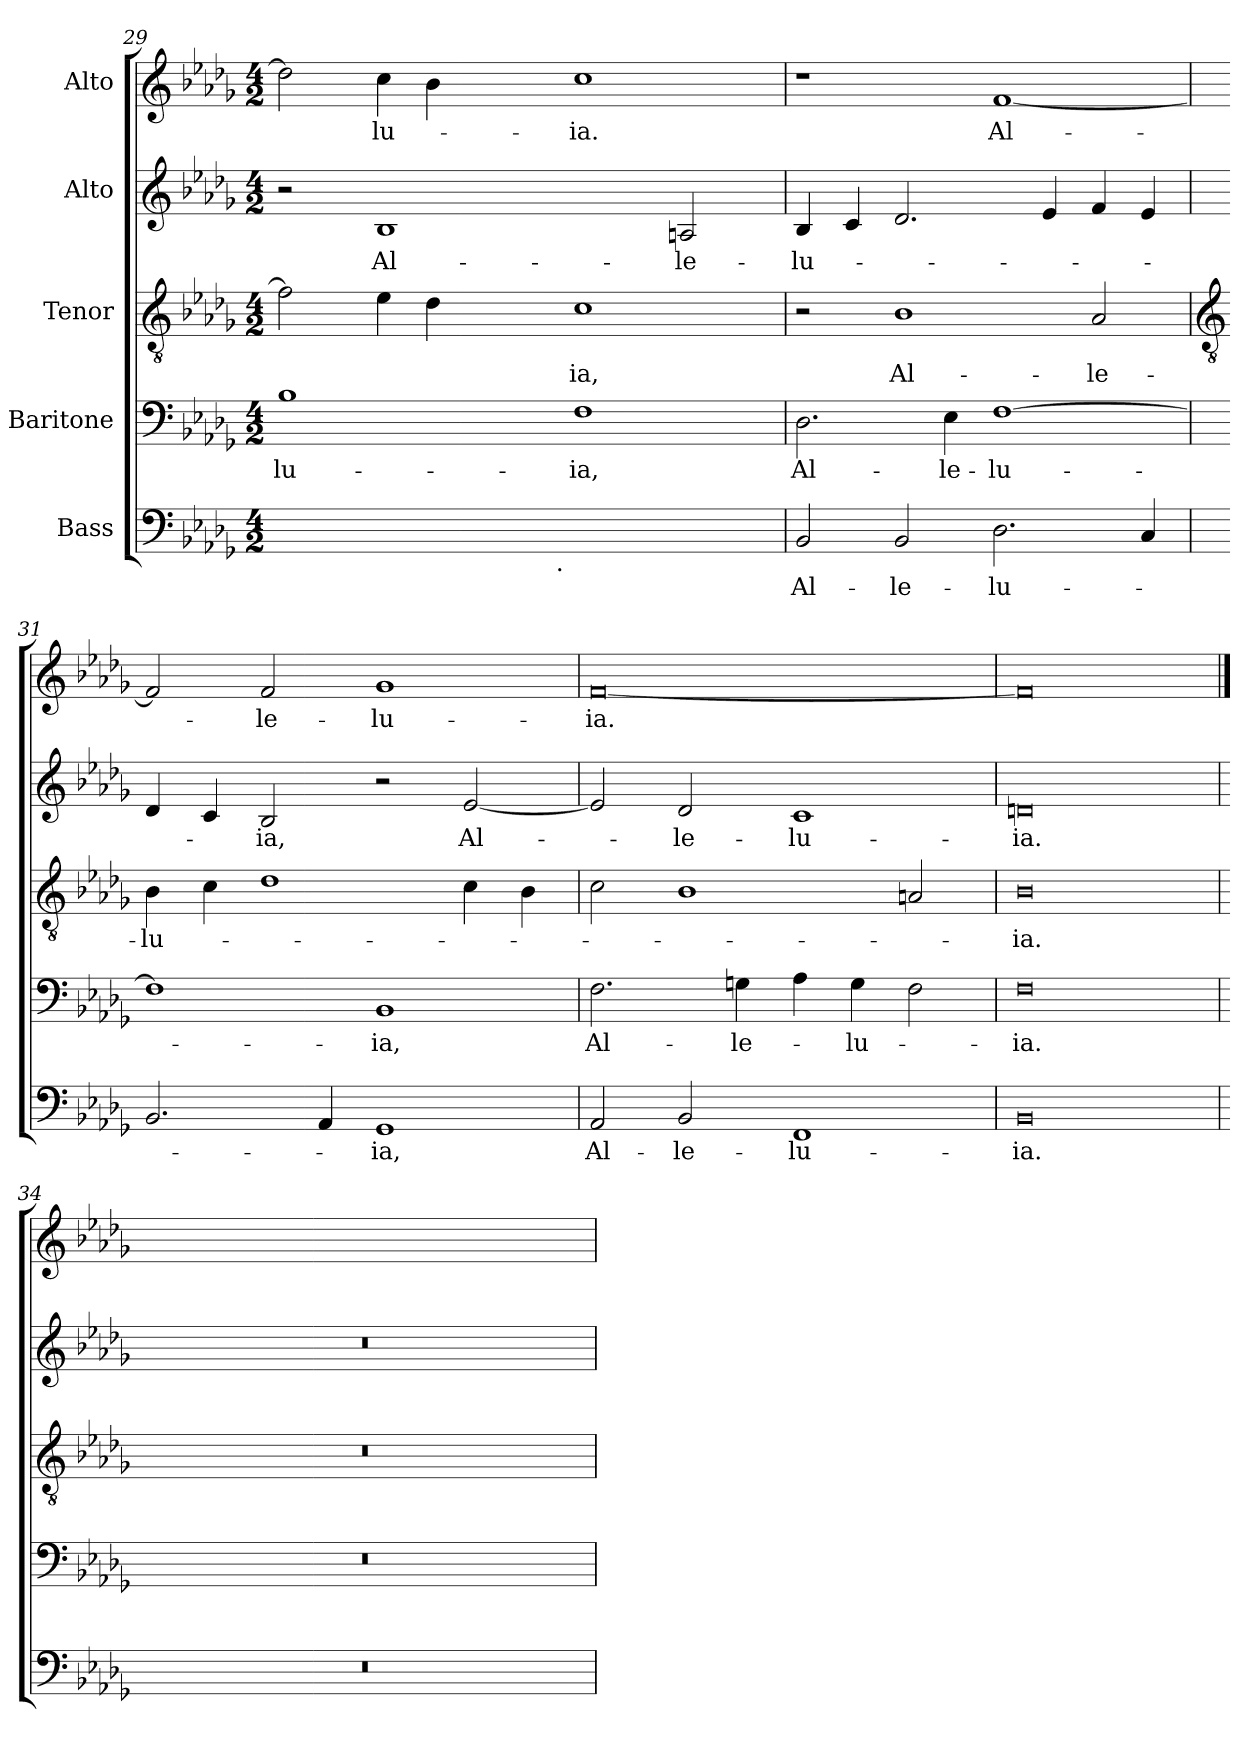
**kern	**text	**kern	**text	**kern	**text	**kern	**text	**kern	**text
*part5	*part5	*part4	*part4	*part3	*part3	*part2	*part2	*part1	*part1
*staff5	*staff5	*staff4	*staff4	*staff3	*staff3	*staff2	*staff2	*staff1	*staff1
*I"Bass	*	*I"Baritone	*	*I"Tenor	*	*I"Alto	*	*I"Alto	*
!!LO:LB:g=z
*clefF4	*	*clefF4	*	*clefGv2	*	*clefG2	*	*clefG2	*
*k[b-e-a-d-g-]	*	*k[b-e-a-d-g-]	*	*k[b-e-a-d-g-]	*	*k[b-e-a-d-g-]	*	*k[b-e-a-d-g-]	*
*D-:	*	*D-:	*	*D-:	*	*D-:	*	*D-:	*
*M4/2	*	*M4/2	*	*M4/2	*	*M4/2	*	*M4/2	*
=29	=29	=29	=29	=29	=29	=29	=29	=29	=29
!	!	!	!LO:LY:b	!	!	!	!	!	!
4ryy	.	1B-	-lu-	2f\]	.	2r	.	2dd-\]	.
4ryy	.	.	.	.	.	.	.	.	.
!	!	!	!	!	!	!	!LO:LY:b	!	!LO:LY:b
4ryy	.	.	.	4e-\	.	1B-	Al-	4cc\	-lu-
64ryy	.	.	.	4d-\	.	.	.	4b-\	.
64ryy	.	.	.	.	.	.	.	.	.
64ryy	.	.	.	.	.	.	.	.	.
64ryy	.	.	.	.	.	.	.	.	.
64ryy	.	.	.	.	.	.	.	.	.
64ryy	.	.	.	.	.	.	.	.	.
64ryy	.	.	.	.	.	.	.	.	.
64ryy	.	.	.	.	.	.	.	.	.
64ryy	.	.	.	.	.	.	.	.	.
64ryy	.	.	.	.	.	.	.	.	.
64ryy	.	.	.	.	.	.	.	.	.
64ryy	.	.	.	.	.	.	.	.	.
64ryy	.	.	.	.	.	.	.	.	.
64ryy	.	.	.	.	.	.	.	.	.
!LO:TX:b:t=.	!	!	!	!	!	!	!	!	!
64ryy	.	.	.	.	.	.	.	.	.
4ryy	.	.	.	.	.	.	.	.	.
!	!	!	!LO:LY:b	!	!LO:LY:b	!	!	!	!LO:LY:b
.	.	1F	-ia,	1c	-ia,	.	.	1cc	-ia.
4ryy	.	.	.	.	.	.	.	.	.
4ryy	.	.	.	.	.	.	.	.	.
!	!	!	!	!	!	!	!LO:LY:b	!	!
.	.	.	.	.	.	2An/	-le-	.	.
4ryy	.	.	.	.	.	.	.	.	.
64ryy	.	.	.	.	.	.	.	.	.
=30	=30	=30	=30	=30	=30	=30	=30	=30	=30
!	!LO:LY:b	!	!LO:LY:b	!	!	!	!LO:LY:b	!	!
2BB-/	Al-	2.D-\	Al-	2r	.	4B-/	-lu-	1r	.
.	.	.	.	.	.	4c/	.	.	.
!	!LO:LY:b	!	!	!	!LO:LY:b	!	!	!	!
2BB-/	-le-	.	.	1B-	Al-	2.d-/	.	.	.
!	!	!	!LO:LY:b	!	!	!	!	!	!
.	.	4E-\	-le-	.	.	.	.	.	.
!	!LO:LY:b	!	!LO:LY:b	!	!	!	!	!	!LO:LY:b
2.D-\	-lu-	[1F	-lu-	.	.	.	.	[1f	Al-
.	.	.	.	.	.	4e-/	.	.	.
!	!	!	!	!	!LO:LY:b	!	!	!	!
.	.	.	.	2A-/	-le-	4f/	.	.	.
4C/	.	.	.	.	.	4e-/	.	.	.
!!LO:LB:g=z
=31	=31	=31	=31	=31	=31	=31	=31	=31	=31
*	*	*	*	*clefGv2	*	*	*	*	*
!	!	!	!	!	!LO:LY:b	!	!	!	!
2.BB-/	.	1F]	.	4B-\	-lu-	4d-/	.	2f/]	.
.	.	.	.	4c\	.	4c/	.	.	.
!	!	!	!	!	!	!	!LO:LY:b	!	!LO:LY:b
.	.	.	.	1d-	.	2B-/	-ia,	2f/	-le-
4AA-/	.	.	.	.	.	.	.	.	.
!	!LO:LY:b	!	!LO:LY:b	!	!	!	!	!	!LO:LY:b
1GG-	-ia,	1BB-	-ia,	.	.	2r	.	1g-	-lu-
!	!	!	!	!	!	!	!LO:LY:b	!	!
.	.	.	.	4c\	.	[2e-/	Al-	.	.
.	.	.	.	4B-\	.	.	.	.	.
=32	=32	=32	=32	=32	=32	=32	=32	=32	=32
!	!LO:LY:b	!	!LO:LY:b	!	!	!	!	!	!LO:LY:b
2AA-/	Al-	2.F\	Al-	2c\	.	2e-/]	.	[0f	-ia.
!	!LO:LY:b	!	!	!	!	!	!LO:LY:b	!	!
2BB-/	-le-	.	.	1B-	.	2d-/	-le-	.	.
!	!	!	!LO:LY:b	!	!	!	!	!	!
.	.	4Gn\	-le-	.	.	.	.	.	.
!	!LO:LY:b	!	!	!	!	!	!LO:LY:b	!	!
1FF	-lu-	4A-\	.	.	.	1c	-lu-	.	.
!	!	!	!LO:LY:b	!	!	!	!	!	!
.	.	4G\	-lu-	.	.	.	.	.	.
.	.	2F\	.	2An/	.	.	.	.	.
=33	=33	=33	=33	=33	=33	=33	=33	=33	=33
!	!LO:LY:b	!	!LO:LY:b	!	!LO:LY:b	!	!LO:LY:b	!	!
0BB-	-ia.	0F	-ia.	0B-	-ia.	0dn	-ia.	0f]	.
=34	==34	=34	==34	=34	==34	=34	==34	==34	==34
0r	.	0r	.	0r	.	0r	.	4ryy	.
.	.	.	.	.	.	.	.	4ryy	.
.	.	.	.	.	.	.	.	4ryy	.
.	.	.	.	.	.	.	.	4ryy	.
.	.	.	.	.	.	.	.	4ryy	.
.	.	.	.	.	.	.	.	4ryy	.
.	.	.	.	.	.	.	.	4ryy	.
.	.	.	.	.	.	.	.	4ryy	.
=	=	=	=	=	=	=	=	=	=
*-	*-	*-	*-	*-	*-	*-	*-	*-	*-
